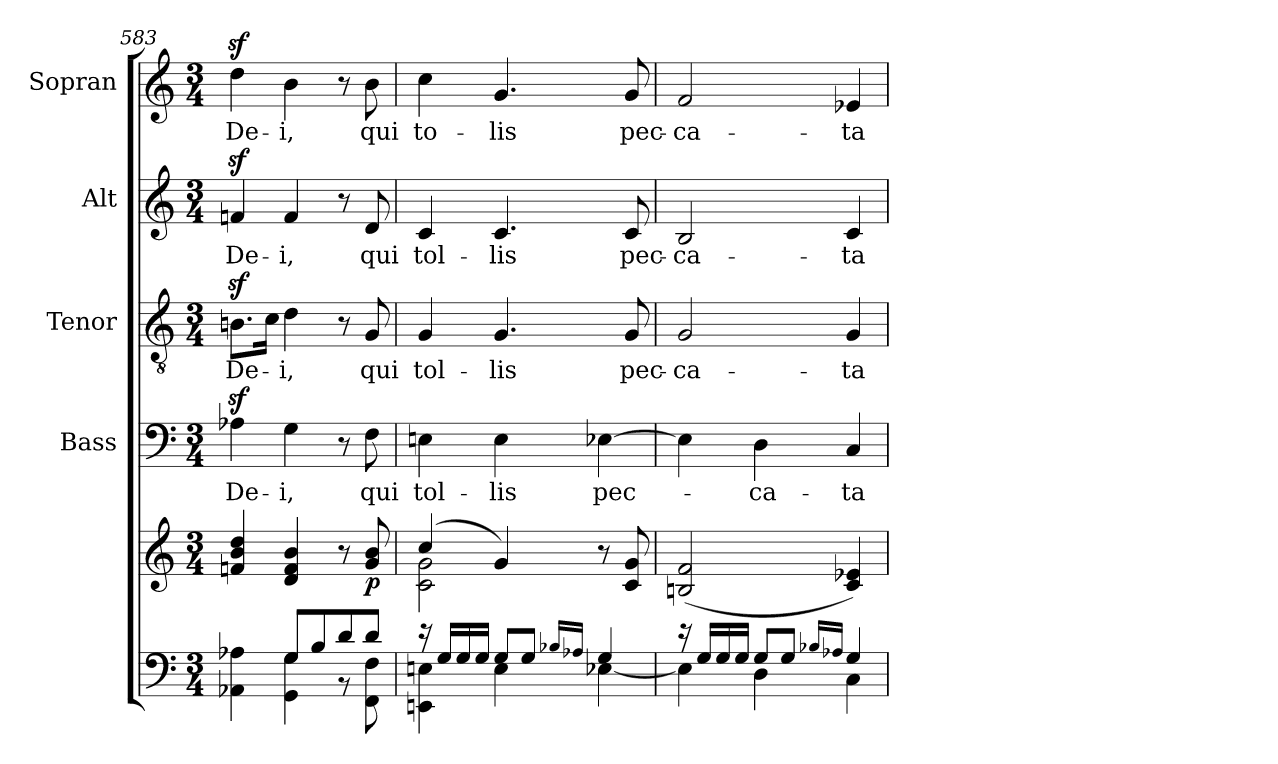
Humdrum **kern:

**kern	**kern	**dynam	**kern	**text	**kern	**text	**kern	**text	**kern	**text
*part5	*part5	*part5	*part4	*part4	*part3	*part3	*part2	*part2	*part1	*part1
*staff6	*staff5	*staff5/6	*staff4	*staff4	*staff3	*staff3	*staff2	*staff2	*staff1	*staff1
*	*	*	*I"Bass	*	*I"Tenor	*	*I"Alt	*	*I"Sopran	*
*	*	*	*I'B.	*	*I'T.	*	*I'A.	*	*I'S.	*
*clefF4	*clefG2	*	*clefF4	*	*clefGv2	*	*clefG2	*	*clefG2	*
*k[]	*k[]	*	*k[]	*	*k[]	*	*k[]	*	*k[]	*
*C:	*C:	*	*C:	*	*C:	*	*C:	*	*C:	*
*M3/4	*M3/4	*	*M3/4	*	*M3/4	*	*M3/4	*	*M3/4	*
=583	=583	=583	=583	=583	=583	=583	=583	=583	=583	=583
*^	*	*	*	*	*	*	*	*	*	*
!	!	!	!	!	!LO:LY:b	!	!LO:LY:b	!	!LO:LY:b	!	!LO:LY:b
4ryy	4AA-\ 4A-\	4fn/ 4b/ 4dd/	.	4A-Xz>\	De-	8.Bnz>\L	De-	4fnz>/	De-	4ddz>\	De-
.	.	.	.	.	.	16c\Jk	.	.	.	.	.
!	!	!	!	!	!LO:LY:b	!	!LO:LY:b	!	!LO:LY:b	!	!LO:LY:b
8G/L	4GG\ 4G\	4d/ 4f/ 4b/	.	4G\	-i,	4d\	-i,	4f/	-i,	4b\	-i,
8B/	.	.	.	.	.	.	.	.	.	.	.
8d/	8r	8r	.	8r	.	8r	.	8r	.	8r	.
!	!	!	!LO:DY:b	!	!LO:LY:b	!	!LO:LY:b	!	!LO:LY:b	!	!LO:LY:b
8d/J	8FF\ 8F\	8g/ 8b/	p	8F\	qui	8G/	qui	8d/	qui	8b\	qui
=584	=584	=584	=584	=584	=584	=584	=584	=584	=584	=584	=584
*	*	*^	*	*	*	*	*	*	*	*	*
!	!	!	!	!	!	!LO:LY:b	!	!LO:LY:b	!	!LO:LY:b	!	!LO:LY:b
16rd	4EEn\ 4En\	(4cc/	2c\ 2g\	.	4En\	tol-	4G/	tol-	4c/	tol-	4cc\	to-
16G/LL	.	.	.	.	.	.	.	.	.	.	.	.
16G/	.	.	.	.	.	.	.	.	.	.	.	.
16G/JJ	.	.	.	.	.	.	.	.	.	.	.	.
!	!	!	!	!	!	!LO:LY:b	!	!LO:LY:b	!	!LO:LY:b	!	!LO:LY:b
8G/L	4E\	4g/)	.	.	4E\	-lis	4.G/	-lis	4.c/	-lis	4.g/	-lis
8G/J	.	.	.	.	.	.	.	.	.	.	.	.
16qB-X/LL	.	.	.	.	.	.	.	.	.	.	.	.
16qA-X/JJ	.	.	.	.	.	.	.	.	.	.	.	.
!	!	!	!	!	!	!LO:LY:b	!	!	!	!	!	!
4G/	[<4E-X\	8r	4ryy	.	[4E-X\	pec-	.	.	.	.	.	.
!	!	!	!	!	!	!	!	!LO:LY:b	!	!LO:LY:b	!	!LO:LY:b
.	.	8c/ 8g/	.	.	.	.	8G/	pec-	8c/	pec-	8g/	pec-
*	*	*v	*v	*	*	*	*	*	*	*	*	*
=585	=585	=585	=585	=585	=585	=585	=585	=585	=585	=585	=585
!	!	!	!	!	!	!	!LO:LY:b	!	!LO:LY:b	!	!LO:LY:b
16rd	4E-\]	(2Bn/ 2f/	.	4E-\]	.	2G/	-ca-	2B/	-ca-	2f/	-ca-
16G/LL	.	.	.	.	.	.	.	.	.	.	.
16G/	.	.	.	.	.	.	.	.	.	.	.
16G/JJ	.	.	.	.	.	.	.	.	.	.	.
!	!	!	!	!	!LO:LY:b	!	!	!	!	!	!
8G/L	4D\	.	.	4D\	-ca-	.	.	.	.	.	.
8G/J	.	.	.	.	.	.	.	.	.	.	.
16qB-X/LL	.	.	.	.	.	.	.	.	.	.	.
16qA-X/JJ	.	.	.	.	.	.	.	.	.	.	.
!	!	!	!	!	!LO:LY:b	!	!LO:LY:b	!	!LO:LY:b	!	!LO:LY:b
4G/	4C\	4c/ 4e-X/)	.	4C/	-ta	4G/	-ta	4c/	-ta	4e-X/	-ta
*v	*v	*	*	*	*	*	*	*	*	*	*
=	=	=	=	=	=	=	=	=	=	=
*-	*-	*-	*-	*-	*-	*-	*-	*-	*-	*-
